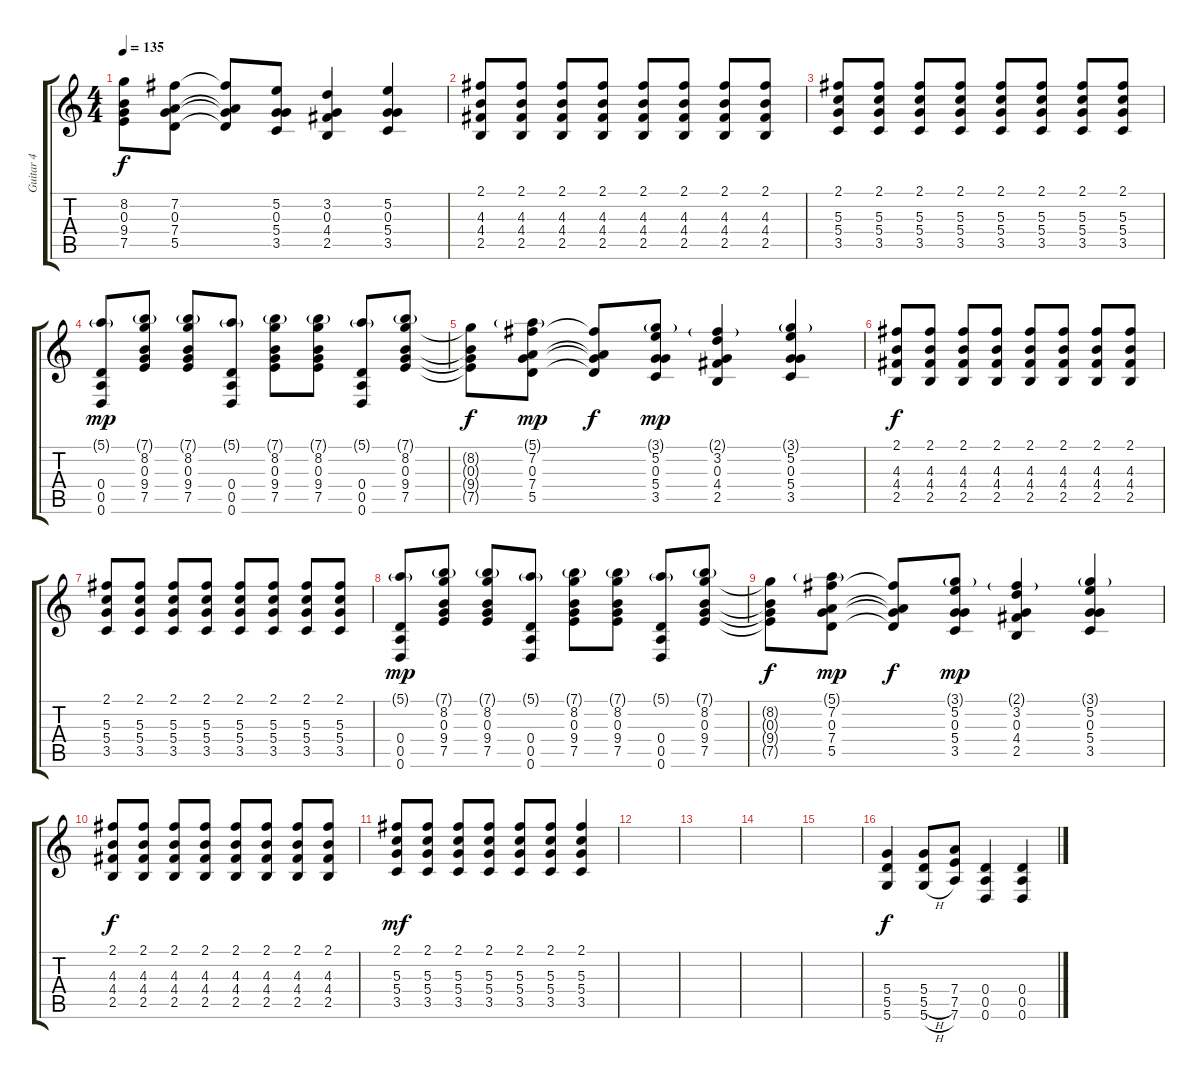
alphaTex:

\track ("Guitar 4" "Guitar 4") {instrument distortionguitar}
\staff {score tabs}
\tuning (E4 B3 G3 D3 A2 D2) {hide}
\ts (4 4)
\tempo 135
\clef g2
\ks c
(8.2{t} 0.3{t} 9.4{t} 7.5{t}).8{dy f} (7.2 0.3 7.4 5.5).8 (7.2{t} 0.3{t} 7.4{t} 5.5{t}).8 (5.2 0.3 5.4 3.5).8 (3.2 0.3 4.4 2.5).4 (5.2 0.3 5.4 3.5).4 |
(2.1 4.3 4.4 2.5).8 (2.1 4.3 4.4 2.5).8 (2.1 4.3 4.4 2.5).8 (2.1 4.3 4.4 2.5).8 (2.1 4.3 4.4 2.5).8 (2.1 4.3 4.4 2.5).8 (2.1 4.3 4.4 2.5).8 (2.1 4.3 4.4 2.5).8 |
(2.1 5.3 5.4 3.5).8 (2.1 5.3 5.4 3.5).8 (2.1 5.3 5.4 3.5).8 (2.1 5.3 5.4 3.5).8 (2.1 5.3 5.4 3.5).8 (2.1 5.3 5.4 3.5).8 (2.1 5.3 5.4 3.5).8 (2.1 5.3 5.4 3.5).8 |
(5.1{g} 0.4 0.5 0.6).8{dy mp} (7.1{g} 8.2 0.3 9.4 7.5).8 (7.1{g} 8.2 0.3 9.4 7.5).8 (5.1{g} 0.4 0.5 0.6).8 (7.1{g} 8.2 0.3 9.4 7.5).8 (7.1{g} 8.2 0.3 9.4 7.5).8 (5.1{g} 0.4 0.5 0.6).8 (7.1{g} 8.2 0.3 9.4 7.5).8 |
(8.2{t} 0.3{t} 9.4{t} 7.5{t}).8{dy f} (5.1{g} 7.2 0.3 7.4 5.5).8{dy mp} (7.2{t} 0.3{t} 7.4{t} 5.5{t}).8{dy f} (3.1{g} 5.2 0.3 5.4 3.5).8{dy mp} (2.1{g} 3.2 0.3 4.4 2.5).4 (3.1{g} 5.2 0.3 5.4 3.5).4 |
(2.1 4.3 4.4 2.5).8{dy f} (2.1 4.3 4.4 2.5).8 (2.1 4.3 4.4 2.5).8 (2.1 4.3 4.4 2.5).8 (2.1 4.3 4.4 2.5).8 (2.1 4.3 4.4 2.5).8 (2.1 4.3 4.4 2.5).8 (2.1 4.3 4.4 2.5).8 |
(2.1 5.3 5.4 3.5).8 (2.1 5.3 5.4 3.5).8 (2.1 5.3 5.4 3.5).8 (2.1 5.3 5.4 3.5).8 (2.1 5.3 5.4 3.5).8 (2.1 5.3 5.4 3.5).8 (2.1 5.3 5.4 3.5).8 (2.1 5.3 5.4 3.5).8 |
(5.1{g} 0.4 0.5 0.6).8{dy mp} (7.1{g} 8.2 0.3 9.4 7.5).8 (7.1{g} 8.2 0.3 9.4 7.5).8 (5.1{g} 0.4 0.5 0.6).8 (7.1{g} 8.2 0.3 9.4 7.5).8 (7.1{g} 8.2 0.3 9.4 7.5).8 (5.1{g} 0.4 0.5 0.6).8 (7.1{g} 8.2 0.3 9.4 7.5).8 |
(8.2{t} 0.3{t} 9.4{t} 7.5{t}).8{dy f} (5.1{g} 7.2 0.3 7.4 5.5).8{dy mp} (7.2{t} 0.3{t} 7.4{t} 5.5{t}).8{dy f} (3.1{g} 5.2 0.3 5.4 3.5).8{dy mp} (2.1{g} 3.2 0.3 4.4 2.5).4 (3.1{g} 5.2 0.3 5.4 3.5).4 |
(2.1 4.3 4.4 2.5).8{dy f} (2.1 4.3 4.4 2.5).8 (2.1 4.3 4.4 2.5).8 (2.1 4.3 4.4 2.5).8 (2.1 4.3 4.4 2.5).8 (2.1 4.3 4.4 2.5).8 (2.1 4.3 4.4 2.5).8 (2.1 4.3 4.4 2.5).8 |
(2.1 5.3 5.4 3.5).8{dy mf} (2.1 5.3 5.4 3.5).8 (2.1 5.3 5.4 3.5).8 (2.1 5.3 5.4 3.5).8 (2.1 5.3 5.4 3.5).8 (2.1 5.3 5.4 3.5).8 (2.1 5.3 5.4 3.5).4 |
|
|
|
|
(5.4 5.5 5.6).4{dy f} (5.4 5.5{h} 5.6{h}).8 (7.4 7.5 7.6).8 (0.4 0.5 0.6).4 (0.4 0.5 0.6).4
